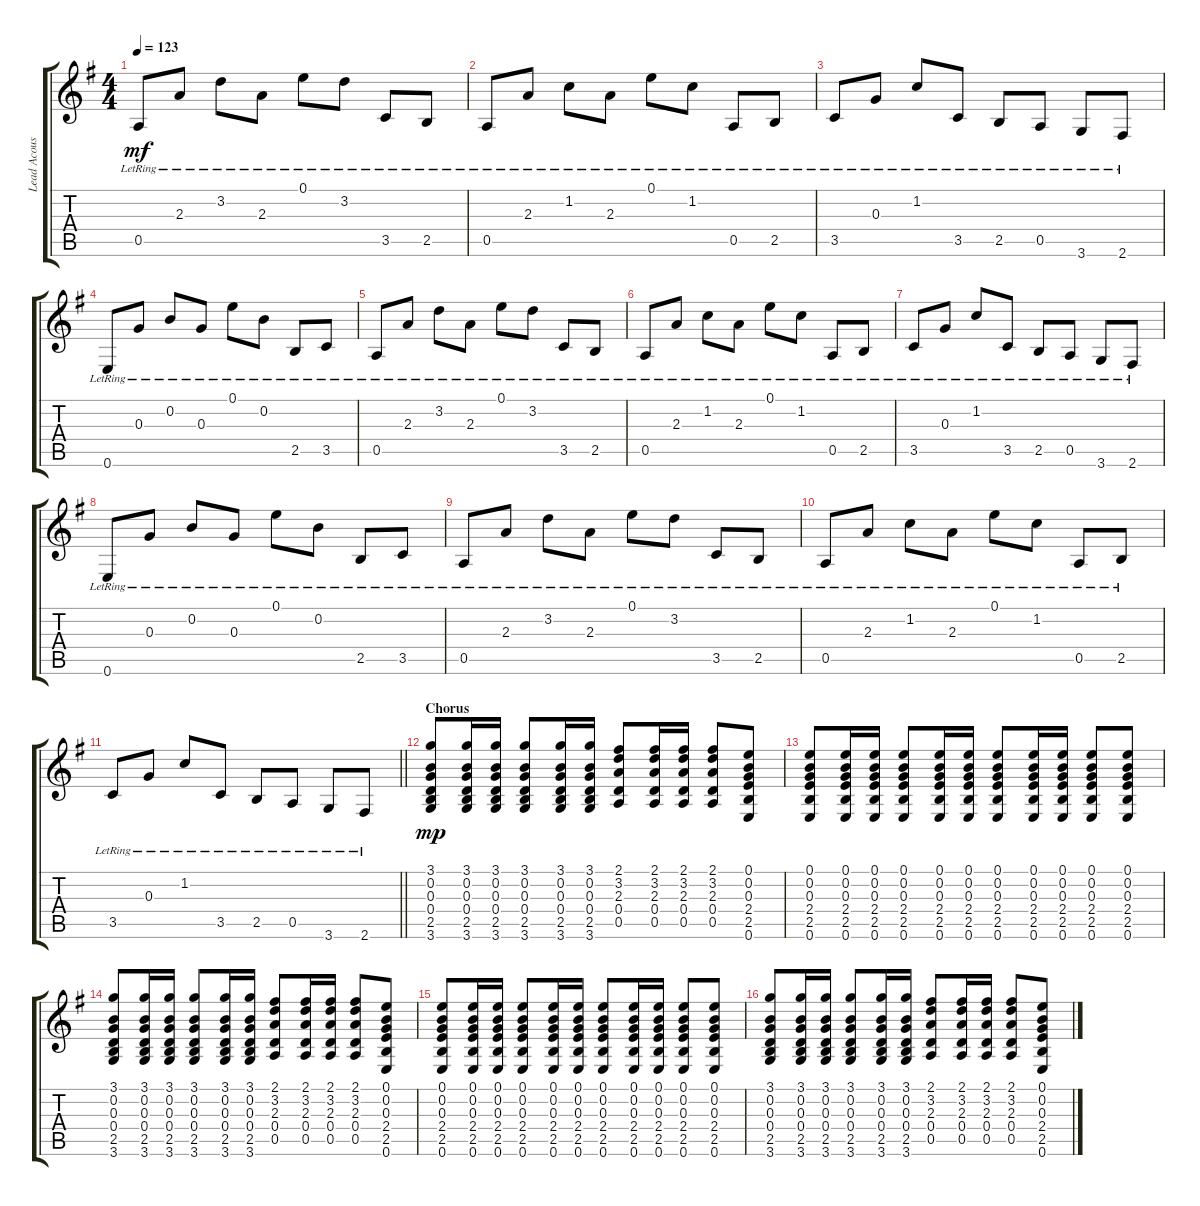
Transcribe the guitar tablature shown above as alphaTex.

\track ("Lead Acoustic" "Lead Acous") {instrument acousticguitarsteel}
\staff {score tabs}
\tuning (E4 B3 G3 D3 A2 E2) {hide}
\ts (4 4)
\tempo 123
\clef g2
\ks g
0.5{lr}.8{dy mf} 2.3{lr}.8 3.2{lr}.8 2.3{lr}.8 0.1{lr}.8 3.2{lr}.8 3.5{lr}.8 2.5{lr}.8 |
0.5{lr}.8 2.3{lr}.8 1.2{lr}.8 2.3{lr}.8 0.1{lr}.8 1.2{lr}.8 0.5{lr}.8 2.5{lr}.8 |
3.5{lr}.8 0.3{lr}.8 1.2{lr}.8 3.5{lr}.8 2.5{lr}.8 0.5{lr}.8 3.6{lr}.8 2.6{lr}.8 |
0.6{lr}.8 0.3{lr}.8 0.2{lr}.8 0.3{lr}.8 0.1{lr}.8 0.2{lr}.8 2.5{lr}.8 3.5{lr}.8 |
0.5{lr}.8 2.3{lr}.8 3.2{lr}.8 2.3{lr}.8 0.1{lr}.8 3.2{lr}.8 3.5{lr}.8 2.5{lr}.8 |
0.5{lr}.8 2.3{lr}.8 1.2{lr}.8 2.3{lr}.8 0.1{lr}.8 1.2{lr}.8 0.5{lr}.8 2.5{lr}.8 |
3.5{lr}.8 0.3{lr}.8 1.2{lr}.8 3.5{lr}.8 2.5{lr}.8 0.5{lr}.8 3.6{lr}.8 2.6{lr}.8 |
0.6{lr}.8 0.3{lr}.8 0.2{lr}.8 0.3{lr}.8 0.1{lr}.8 0.2{lr}.8 2.5{lr}.8 3.5{lr}.8 |
0.5{lr}.8 2.3{lr}.8 3.2{lr}.8 2.3{lr}.8 0.1{lr}.8 3.2{lr}.8 3.5{lr}.8 2.5{lr}.8 |
0.5{lr}.8 2.3{lr}.8 1.2{lr}.8 2.3{lr}.8 0.1{lr}.8 1.2{lr}.8 0.5{lr}.8 2.5{lr}.8 |
\barLineRight lightlight
3.5{lr}.8 0.3{lr}.8 1.2{lr}.8 3.5{lr}.8 2.5{lr}.8 0.5{lr}.8 3.6{lr}.8 2.6{lr}.8 |
\section ("" "Chorus")
(3.1 0.2 0.3 0.4 2.5 3.6).8{dy mp} (3.1 0.2 0.3 0.4 2.5 3.6).16 (3.1 0.2 0.3 0.4 2.5 3.6).16 (3.1 0.2 0.3 0.4 2.5 3.6).8 (3.1 0.2 0.3 0.4 2.5 3.6).16 (3.1 0.2 0.3 0.4 2.5 3.6).16 (2.1 3.2 2.3 0.4 0.5).8 (2.1 3.2 2.3 0.4 0.5).16 (2.1 3.2 2.3 0.4 0.5).16 (2.1 3.2 2.3 0.4 0.5).8 (0.1 0.2 0.3 2.4 2.5 0.6).8 |
(0.1 0.2 0.3 2.4 2.5 0.6).8 (0.1 0.2 0.3 2.4 2.5 0.6).16 (0.1 0.2 0.3 2.4 2.5 0.6).16 (0.1 0.2 0.3 2.4 2.5 0.6).8 (0.1 0.2 0.3 2.4 2.5 0.6).16 (0.1 0.2 0.3 2.4 2.5 0.6).16 (0.1 0.2 0.3 2.4 2.5 0.6).8 (0.1 0.2 0.3 2.4 2.5 0.6).16 (0.1 0.2 0.3 2.4 2.5 0.6).16 (0.1 0.2 0.3 2.4 2.5 0.6).8 (0.1 0.2 0.3 2.4 2.5 0.6).8 |
(3.1 0.2 0.3 0.4 2.5 3.6).8 (3.1 0.2 0.3 0.4 2.5 3.6).16 (3.1 0.2 0.3 0.4 2.5 3.6).16 (3.1 0.2 0.3 0.4 2.5 3.6).8 (3.1 0.2 0.3 0.4 2.5 3.6).16 (3.1 0.2 0.3 0.4 2.5 3.6).16 (2.1 3.2 2.3 0.4 0.5).8 (2.1 3.2 2.3 0.4 0.5).16 (2.1 3.2 2.3 0.4 0.5).16 (2.1 3.2 2.3 0.4 0.5).8 (0.1 0.2 0.3 2.4 2.5 0.6).8 |
(0.1 0.2 0.3 2.4 2.5 0.6).8 (0.1 0.2 0.3 2.4 2.5 0.6).16 (0.1 0.2 0.3 2.4 2.5 0.6).16 (0.1 0.2 0.3 2.4 2.5 0.6).8 (0.1 0.2 0.3 2.4 2.5 0.6).16 (0.1 0.2 0.3 2.4 2.5 0.6).16 (0.1 0.2 0.3 2.4 2.5 0.6).8 (0.1 0.2 0.3 2.4 2.5 0.6).16 (0.1 0.2 0.3 2.4 2.5 0.6).16 (0.1 0.2 0.3 2.4 2.5 0.6).8 (0.1 0.2 0.3 2.4 2.5 0.6).8 |
(3.1 0.2 0.3 0.4 2.5 3.6).8 (3.1 0.2 0.3 0.4 2.5 3.6).16 (3.1 0.2 0.3 0.4 2.5 3.6).16 (3.1 0.2 0.3 0.4 2.5 3.6).8 (3.1 0.2 0.3 0.4 2.5 3.6).16 (3.1 0.2 0.3 0.4 2.5 3.6).16 (2.1 3.2 2.3 0.4 0.5).8 (2.1 3.2 2.3 0.4 0.5).16 (2.1 3.2 2.3 0.4 0.5).16 (2.1 3.2 2.3 0.4 0.5).8 (0.1 0.2 0.3 2.4 2.5 0.6).8
